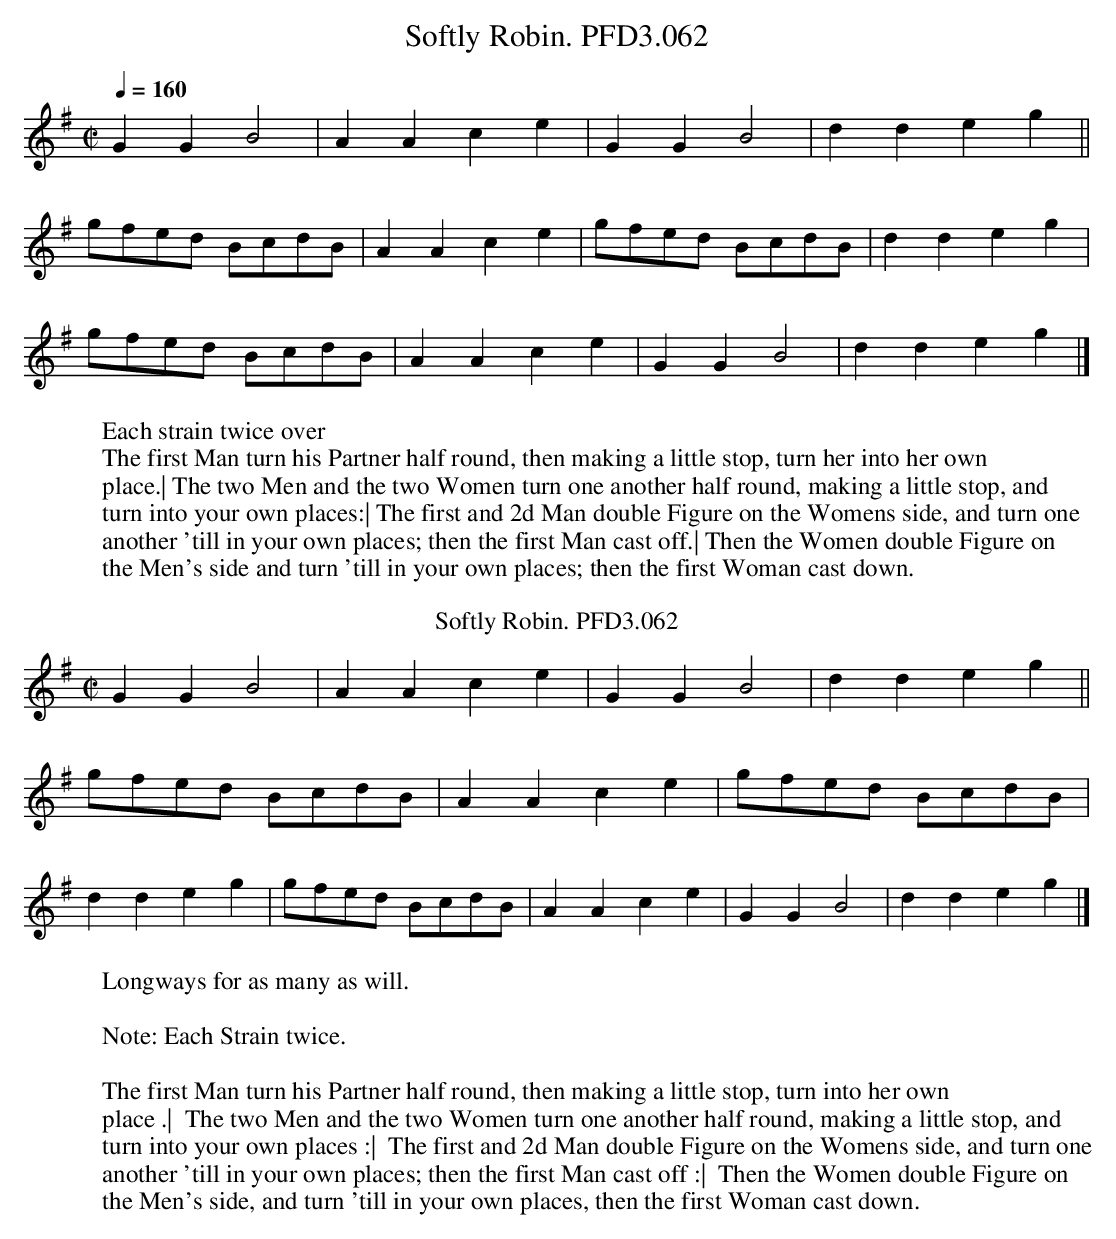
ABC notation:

X:1
T:Softly Robin. PFD3.062
M:C|
L:1/4
Q:1/4=160
K:G
GGB2|AAce|GGB2|ddeg||
g/f/e/d/ B/c/d/B/|AAce|g/f/e/d/ B/c/d/B/|ddeg|
g/f/e/d/ B/c/d/B/|AAce|GGB2|ddeg|]
W:Each strain twice over
W:The first Man turn his Partner half round, then making a little stop, turn her into her own
W:place.| The two Men and the two Women turn one another half round, making a little stop, and
W:turn into your own places:| The first and 2d Man double Figure on the Womens side, and turn one
W:another 'till in your own places; then the first Man cast off.| Then the Women double Figure on
W:the Men's side and turn 'till in your own places; then the first Woman cast down.
W:
T:Softly Robin. PFD3.062
W:Longways for as many as will.
L:1/4
M:C|
K:G
GGB2|AAce|GGB2|ddeg||
g/f/e/d/ B/c/d/B/|AAce|g/f/e/d/ B/c/d/B/|
ddeg|g/f/e/d/ B/c/d/B/|AAce|GGB2|ddeg |]
W:
W: Note: Each Strain twice.
W:
W: The first Man turn his Partner half round, then making a little stop, turn into her own
W: place .|  The two Men and the two Women turn one another half round, making a little stop, and
W: turn into your own places :|  The first and 2d Man double Figure on the Womens side, and turn one
W: another 'till in your own places; then the first Man cast off :|  Then the Women double Figure on
W: the Men's side, and turn 'till in your own places, then the first Woman cast down.
